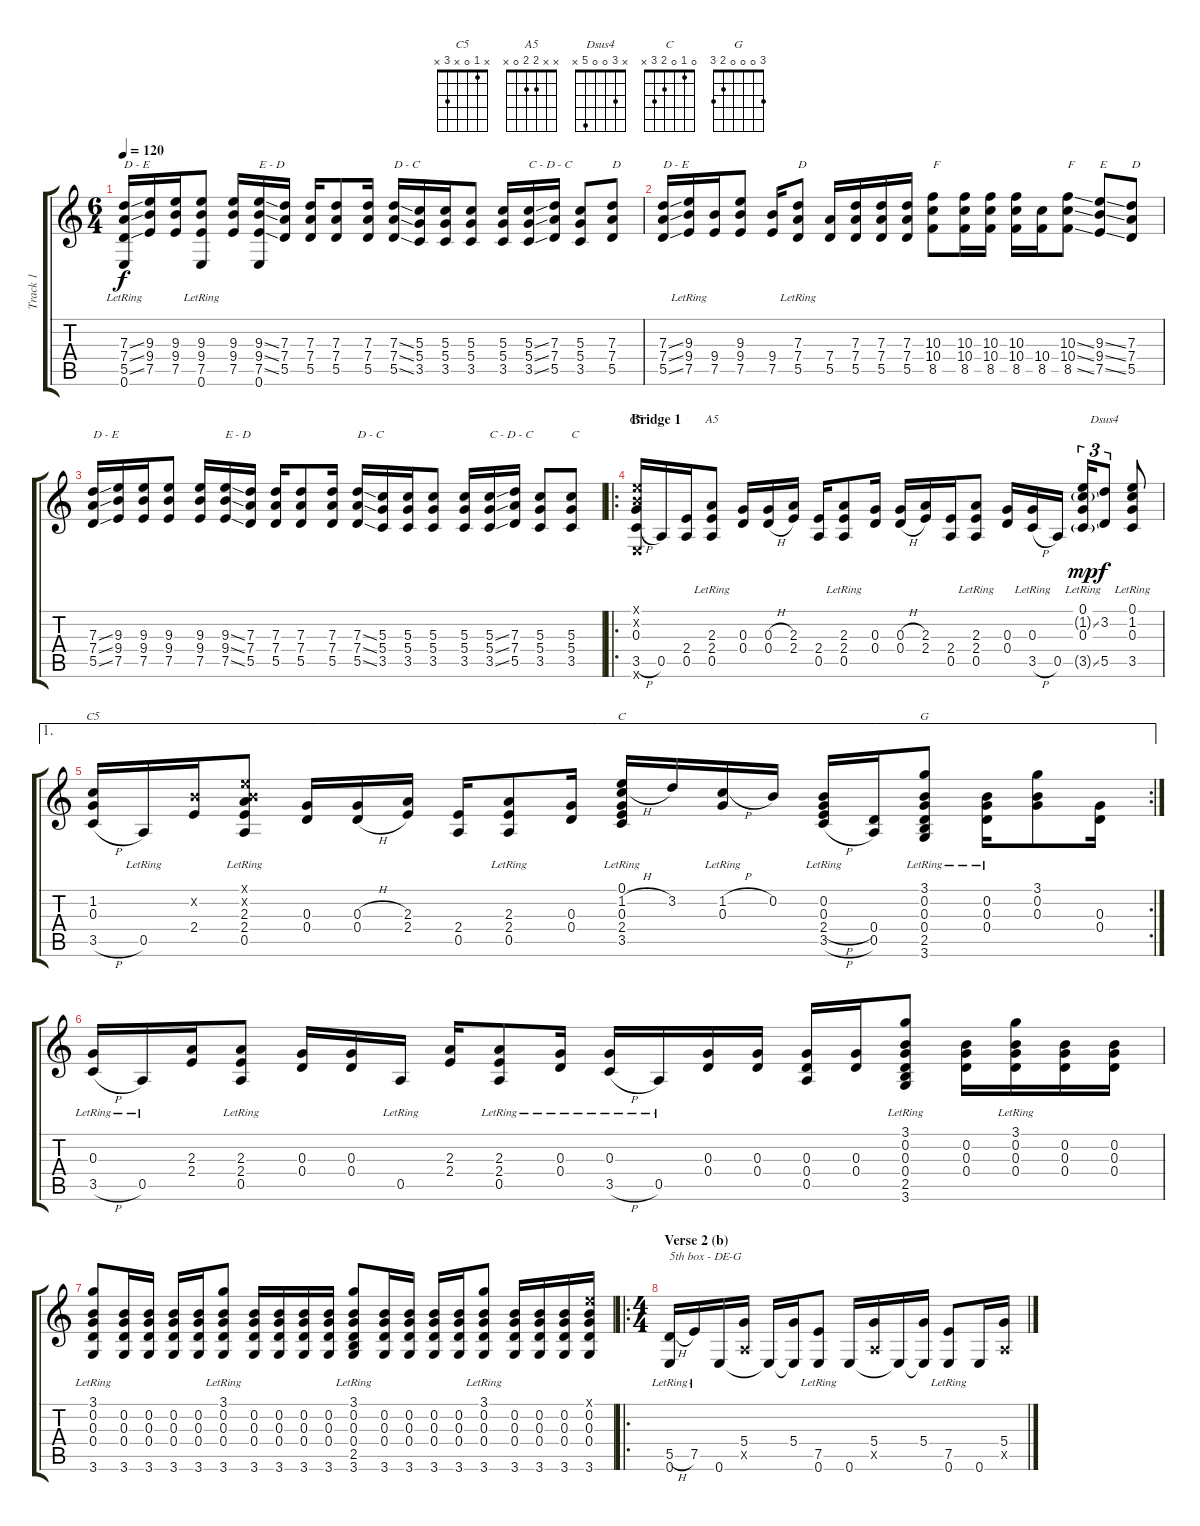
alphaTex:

\track ("Track 1" "Track 1") {instrument overdrivenguitar}
\staff {score tabs}
\tuning (E4 B3 G3 D3 A2 E2) {hide}
\chord ("C5" x x 0 x 3 x)
\chord ("A5" x x 2 2 0 x)
\chord ("Dsus4" x 3 0 0 5 x)
\chord ("C5" x 1 0 x 3 x)
\chord ("C" 0 1 0 2 3 x)
\chord ("G" 3 0 0 0 2 3)
\ts (6 4)
\tempo 120
\clef g2
\ks c
(7.3{ss} 7.4{ss} 5.5{ss} 0.6{lr}).16{txt "D - E" dy f} (9.3 9.4 7.5).16 (9.3 9.4 7.5).16 (9.3 9.4 7.5 0.6{lr}).8 (9.3 9.4 7.5).16 (9.3{ss} 9.4{ss} 7.5{ss} 0.6).16{txt "E - D"} (7.3 7.4 5.5).16 (7.3 7.4 5.5).16 (7.3 7.4 5.5).8 (7.3 7.4 5.5).16 (7.3{ss} 7.4{ss} 5.5{ss}).16{txt "D - C"} (5.3 5.4 3.5).16 (5.3 5.4 3.5).16 (5.3 5.4 3.5).8 (5.3 5.4 3.5).16 (5.3{ss} 5.4{ss} 3.5{ss}).16{txt "C - D - C"} (7.3 7.4 5.5).16 (5.3 5.4 3.5).8 (7.3 7.4 5.5).8{txt "D"} |
(7.3{ss} 7.4{ss} 5.5{ss}).16{txt "D - E"} (9.3{lr} 9.4 7.5).16 (9.4 7.5).16 (9.3 9.4 7.5).8 (9.4 7.5).16 (7.3{lr} 7.4 5.5).8{txt "D"} (7.4 5.5).16 (7.3 7.4 5.5).16 (7.3 7.4 5.5).16 (7.3 7.4 5.5).16 (10.3 10.4 8.5).8{txt "F"} (10.3 10.4 8.5).16 (10.3 10.4 8.5).16 (10.3 10.4 8.5).16 (10.4 8.5).16 (10.3{ss} 10.4{ss} 8.5{ss}).8{txt "F"} (9.3{ss} 9.4{ss} 7.5{ss}).8{txt "E"} (7.3 7.4 5.5).8{txt "D"} |
(7.3{ss} 7.4{ss} 5.5{ss}).16{txt "D - E"} (9.3 9.4 7.5).16 (9.3 9.4 7.5).16 (9.3 9.4 7.5).8 (9.3 9.4 7.5).16 (9.3{ss} 9.4{ss} 7.5{ss}).16{txt "E - D"} (7.3 7.4 5.5).16 (7.3 7.4 5.5).16 (7.3 7.4 5.5).8 (7.3 7.4 5.5).16 (7.3{ss} 7.4{ss} 5.5{ss}).16{txt "D - C"} (5.3 5.4 3.5).16 (5.3 5.4 3.5).16 (5.3 5.4 3.5).8 (5.3 5.4 3.5).16 (5.3{ss} 5.4{ss} 3.5{ss}).16{txt "C - D - C"} (7.3 7.4 5.5).16 (5.3 5.4 3.5).8 (5.3 5.4 3.5).8{txt "C"} |
\ro
\section ("" "Bridge 1")
(0.1{x} 0.2{x} 0.3 3.5{h} 0.6{x}).16{ch "C5"} 0.5.16 (2.4 0.5).16 (2.3 2.4 0.5{lr}).8{ch "A5"} (0.3 0.4).16 (0.3{h} 0.4{h}).16 (2.3 2.4).16 (2.4 0.5).16 (2.3 2.4 0.5{lr}).8 (0.3 0.4).16 (0.3{h} 0.4{h}).16 (2.3 2.4).16 (2.4 0.5).16 (2.3 2.4 0.5{lr}).8 (0.3 0.4).16 (0.3{lr} 3.5{h}).16 0.5.16 (0.1{lr} 1.2{ss g} 0.3{lr} 3.5{ss g}).16{tu (3 2) dy mp} (3.2 5.5).8{tu (3 2) ch "Dsus4" dy f} (0.1{lr} 1.2 0.3 3.5).8 |
\ae 1
\rc 2
(1.2 0.3 3.5{h}).16{ch "C5"} 0.5{lr}.16 (0.2{x} 2.4).16 (0.1{x} 0.2{x} 2.3 2.4 0.5{lr}).8 (0.3 0.4).16 (0.3{h} 0.4{h}).16 (2.3 2.4).16 (2.4 0.5).16 (2.3 2.4 0.5{lr}).8 (0.3 0.4).16 (0.1{lr} 1.2{h} 0.3{lr} 2.4{lr} 3.5{lr}).16{ch "C"} 3.2.16 (1.2{h} 0.3{lr}).16 0.2.16 (0.2{lr} 0.3{lr} 2.4{h} 3.5{h}).16 (0.4 0.5).16 (3.1{lr} 0.2 0.3 0.4 2.5{lr} 3.6{lr}).8{ch "G"} (0.2 0.3 0.4{lr}).16 (3.1 0.2 0.3).8 (0.3 0.4).16 |
(0.3{lr} 3.5{h}).16 0.5{lr}.16 (2.3 2.4).16 (2.3 2.4 0.5{lr}).8 (0.3 0.4).16 (0.3 0.4).16 0.5{lr}.16 (2.3 2.4).16 (2.3 2.4 0.5{lr}).8 (0.3 0.4{lr}).16 (0.3{lr} 3.5{h}).16 0.5{lr}.16 (0.3 0.4).16 (0.3 0.4).16 (0.3 0.4 0.5).16 (0.3 0.4).16 (3.1{lr} 0.2 0.3 0.4 2.5{lr} 3.6{lr}).8 (0.2 0.3 0.4).16 (3.1{lr} 0.2 0.3 0.4).16 (0.2 0.3 0.4).16 (0.2 0.3 0.4).16 |
(3.1{lr} 0.2 0.3 0.4 3.6).8 (0.2 0.3 0.4 3.6).16 (0.2 0.3 0.4 3.6).16 (0.2 0.3 0.4 3.6).16 (0.2 0.3 0.4 3.6).16 (3.1{lr} 0.2 0.3 0.4 3.6).8 (0.2 0.3 0.4 3.6).16 (0.2 0.3 0.4 3.6).16 (0.2 0.3 0.4 3.6).16 (0.2 0.3 0.4 3.6).16 (3.1{lr} 0.2 0.3 0.4 2.5 3.6).8 (0.2 0.3 0.4 3.6).16 (0.2 0.3 0.4 3.6).16 (0.2 0.3 0.4 3.6).16 (0.2 0.3 0.4 3.6).16 (3.1{lr} 0.2 0.3 0.4 3.6).8 (0.2 0.3 0.4 3.6).16 (0.2 0.3 0.4 3.6).16 (0.2 0.3 0.4 3.6).16 (0.1{x} 0.2 0.3 0.4 3.6).16 |
\ro
\ts (4 4)
\section ("" "Verse 2 (b)")
(5.5{h} 0.6{lr}).16{txt "5th box - DE-G"} 7.5{lr}.16 0.6.16 (5.4 0.5{x}).16 0.6{t}.16 (5.4 0.6{t}).16 (7.5{lr} 0.6).8 0.6.16 (5.4 0.5{x}).16 0.6{t}.16 (5.4 0.6{t}).16 (7.5{lr} 0.6).8 0.6.16 (5.4 0.5{x}).16
